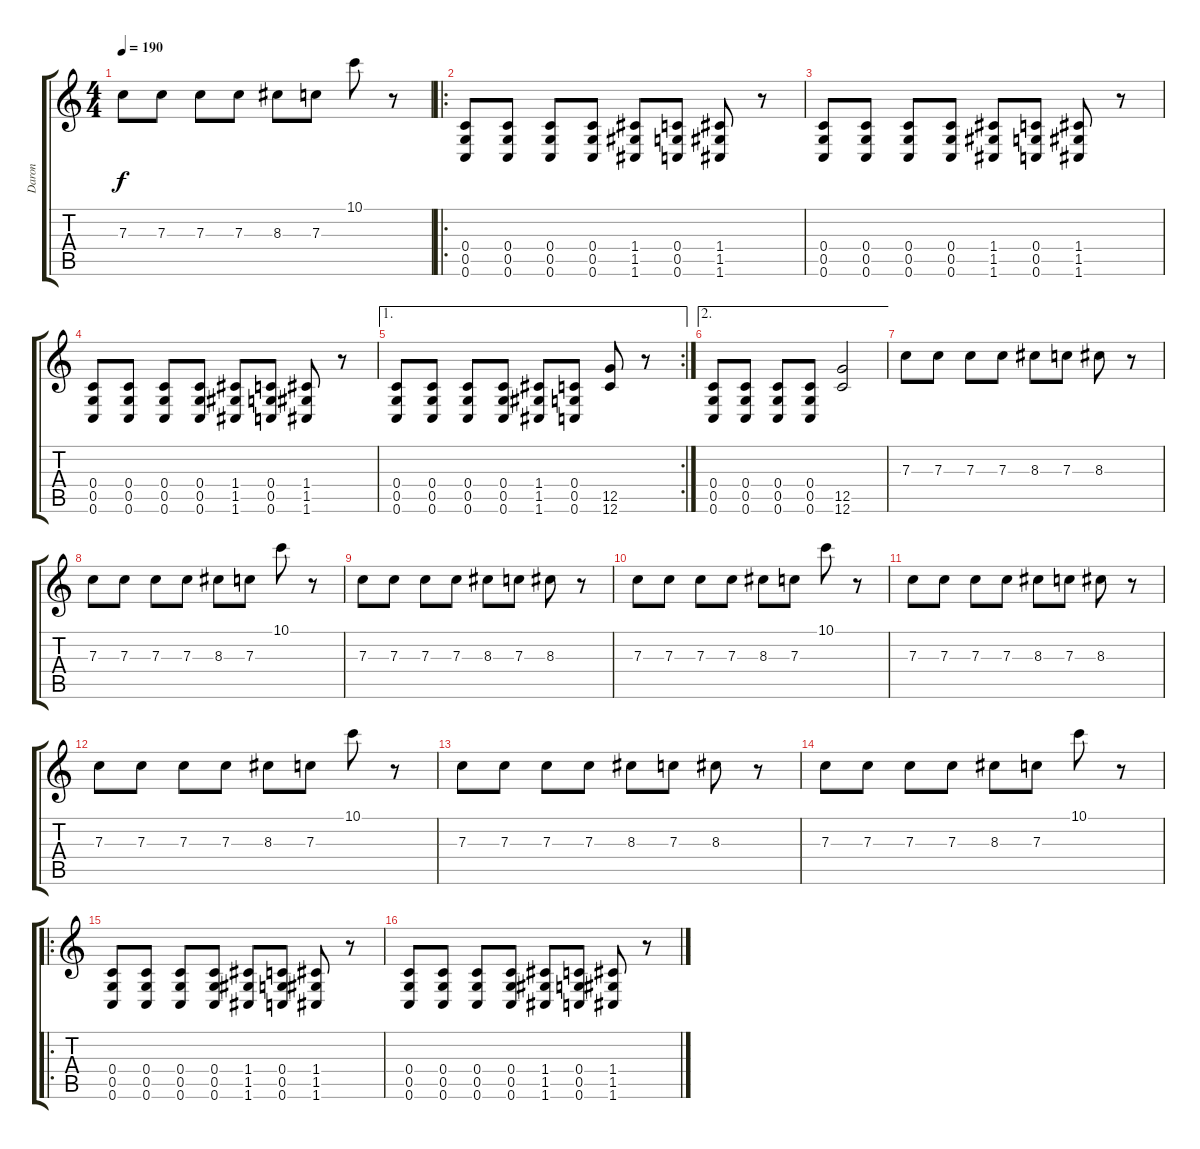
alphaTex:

\track ("Daron" "Daron") {instrument distortionguitar}
\staff {score tabs}
\tuning (D4 A3 F3 C3 G2 C2) {hide}
\ts (4 4)
\tempo 190
\clef g2
\ks c
7.3.8{dy f} 7.3.8 7.3.8 7.3.8 8.3.8 7.3.8 10.1.8 r.8 |
\ro
(0.4 0.5 0.6).8{instrument distortionguitar} (0.4 0.5 0.6).8 (0.4 0.5 0.6).8 (0.4 0.5 0.6).8 (1.4 1.5 1.6).8 (0.4 0.5 0.6).8 (1.4 1.5 1.6).8 r.8 |
(0.4 0.5 0.6).8 (0.4 0.5 0.6).8 (0.4 0.5 0.6).8 (0.4 0.5 0.6).8 (1.4 1.5 1.6).8 (0.4 0.5 0.6).8 (1.4 1.5 1.6).8 r.8 |
(0.4 0.5 0.6).8 (0.4 0.5 0.6).8 (0.4 0.5 0.6).8 (0.4 0.5 0.6).8 (1.4 1.5 1.6).8 (0.4 0.5 0.6).8 (1.4 1.5 1.6).8 r.8 |
\ae 1
\rc 2
(0.4 0.5 0.6).8 (0.4 0.5 0.6).8 (0.4 0.5 0.6).8 (0.4 0.5 0.6).8 (1.4 1.5 1.6).8 (0.4 0.5 0.6).8 (12.5 12.6).8 r.8 |
\ae 2
(0.4 0.5 0.6).8 (0.4 0.5 0.6).8 (0.4 0.5 0.6).8 (0.4 0.5 0.6).8 (12.5 12.6).2 |
7.3.8 7.3.8 7.3.8 7.3.8 8.3.8 7.3.8 8.3.8 r.8 |
7.3.8 7.3.8 7.3.8 7.3.8 8.3.8 7.3.8 10.1.8 r.8 |
7.3.8 7.3.8 7.3.8 7.3.8 8.3.8 7.3.8 8.3.8 r.8 |
7.3.8 7.3.8 7.3.8 7.3.8 8.3.8 7.3.8 10.1.8 r.8 |
7.3.8 7.3.8 7.3.8 7.3.8 8.3.8 7.3.8 8.3.8 r.8 |
7.3.8 7.3.8 7.3.8 7.3.8 8.3.8 7.3.8 10.1.8 r.8 |
7.3.8 7.3.8 7.3.8 7.3.8 8.3.8 7.3.8 8.3.8 r.8 |
7.3.8 7.3.8 7.3.8 7.3.8 8.3.8 7.3.8 10.1.8 r.8 |
\ro
(0.4 0.5 0.6).8{instrument distortionguitar} (0.4 0.5 0.6).8 (0.4 0.5 0.6).8 (0.4 0.5 0.6).8 (1.4 1.5 1.6).8 (0.4 0.5 0.6).8 (1.4 1.5 1.6).8 r.8 |
(0.4 0.5 0.6).8 (0.4 0.5 0.6).8 (0.4 0.5 0.6).8 (0.4 0.5 0.6).8 (1.4 1.5 1.6).8 (0.4 0.5 0.6).8 (1.4 1.5 1.6).8 r.8
